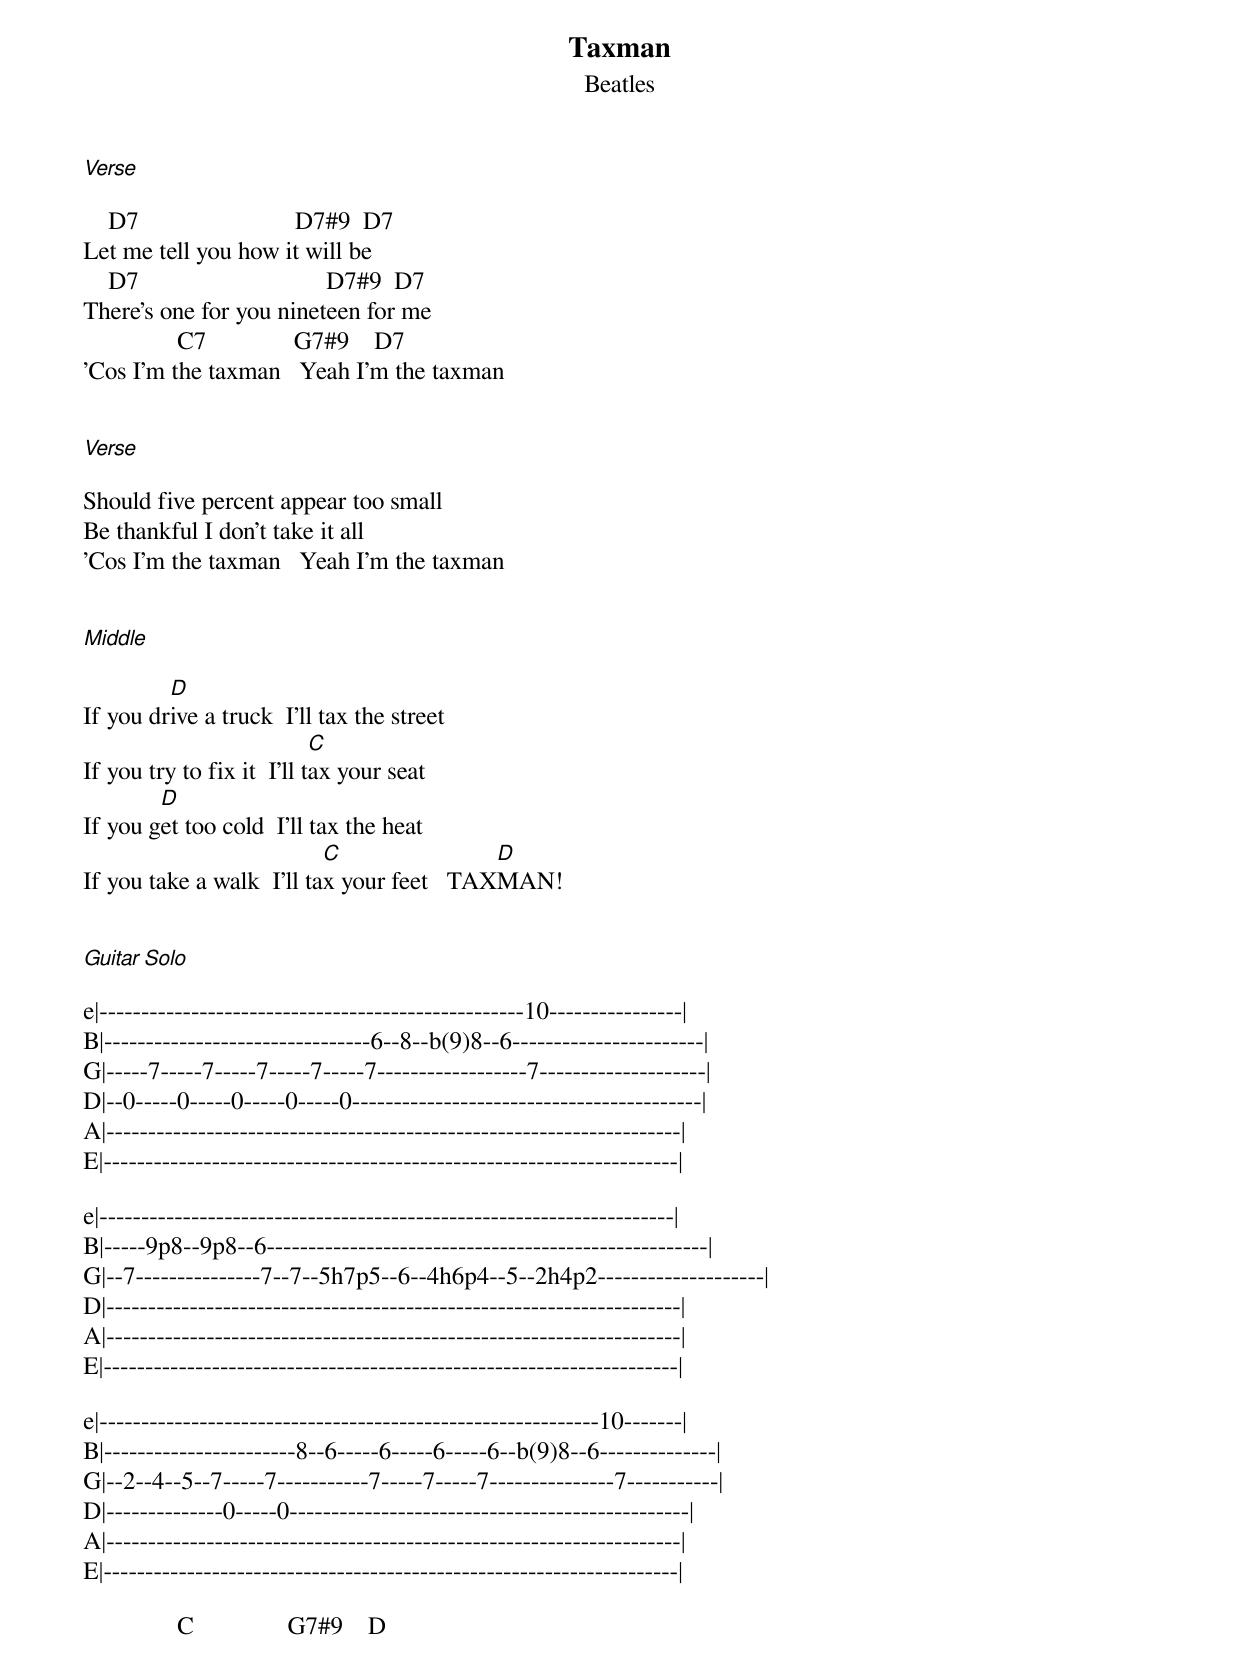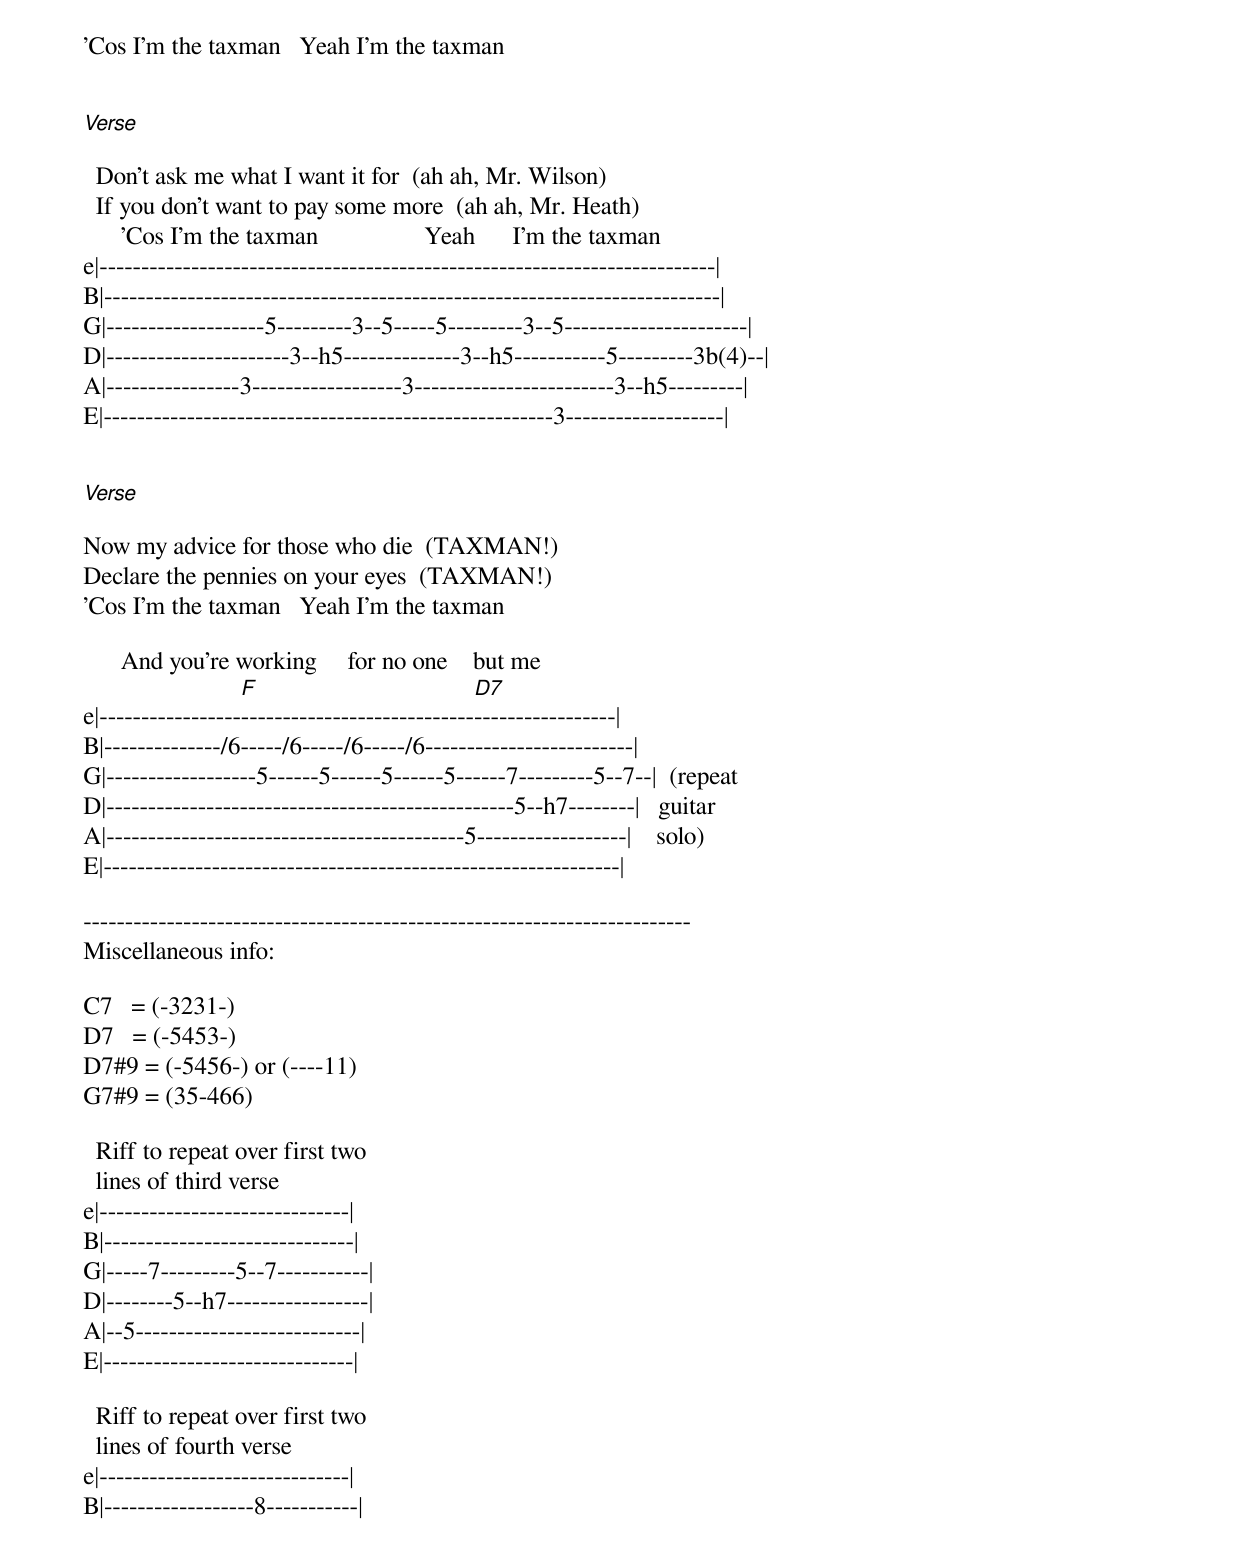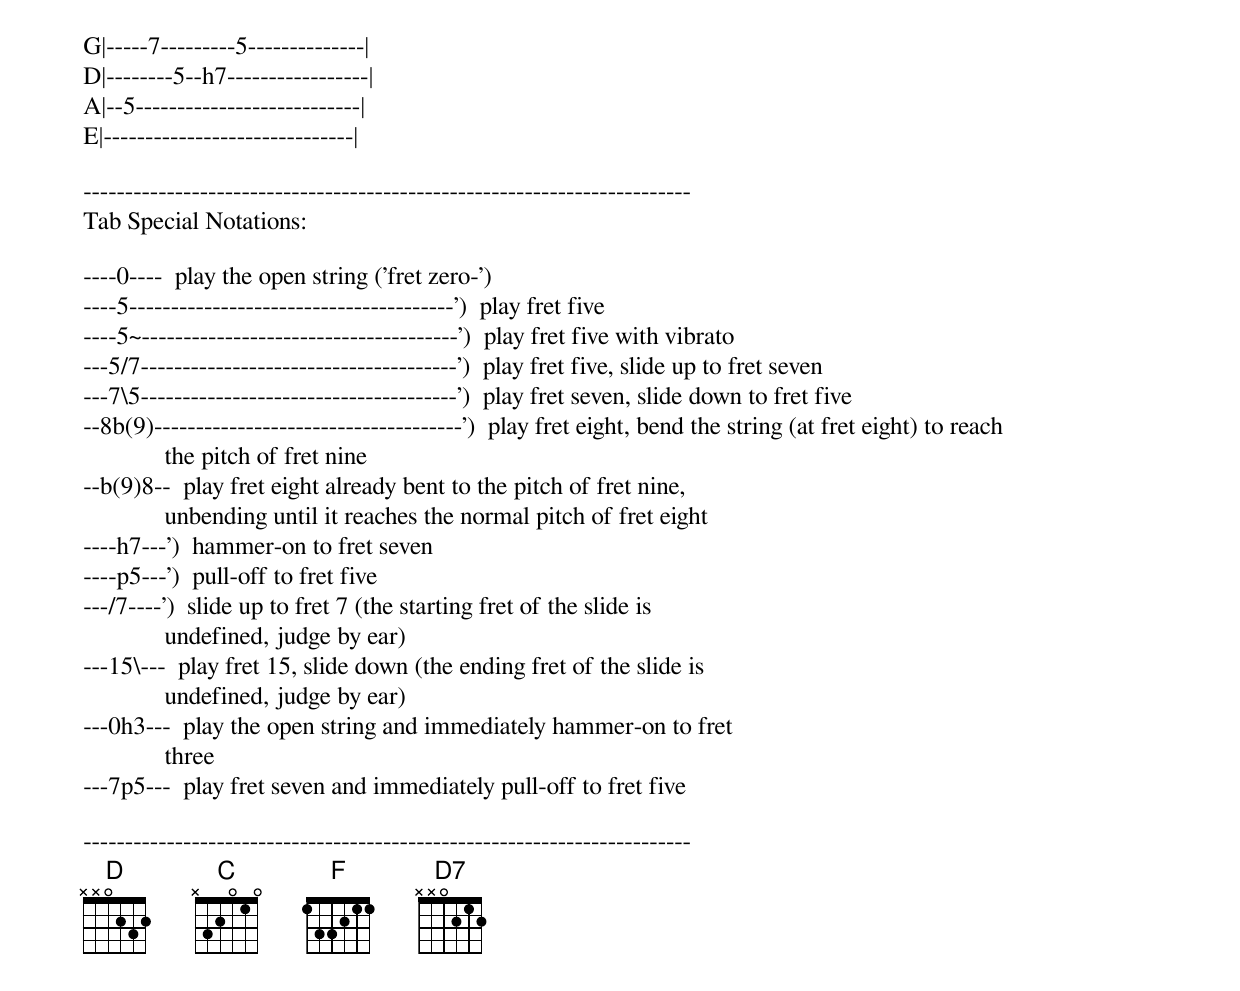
{title:Taxman}
{subtitle:Beatles}
[Verse]

    D7                         D7#9  D7
Let me tell you how it will be
    D7                              D7#9  D7
There's one for you nineteen for me
               C7              G7#9    D7
'Cos I'm the taxman   Yeah I'm the taxman


[Verse]

Should five percent appear too small
Be thankful I don't take it all
'Cos I'm the taxman   Yeah I'm the taxman


[Middle]

If you dr[D]ive a truck  I'll tax the street
If you try to fix it  I'll t[C]ax your seat
If you g[D]et too cold  I'll tax the heat
If you take a walk  I'll ta[C]x your feet   TAX[D]MAN!


[Guitar Solo]

e|---------------------------------------------------10----------------|
B|--------------------------------6--8--b(9)8--6-----------------------|
G|-----7-----7-----7-----7-----7------------------7--------------------|
D|--0-----0-----0-----0-----0------------------------------------------|
A|---------------------------------------------------------------------|
E|---------------------------------------------------------------------|

e|---------------------------------------------------------------------|
B|-----9p8--9p8--6-----------------------------------------------------|
G|--7---------------7--7--5h7p5--6--4h6p4--5--2h4p2--------------------|
D|---------------------------------------------------------------------|
A|---------------------------------------------------------------------|
E|---------------------------------------------------------------------|

e|------------------------------------------------------------10-------|
B|-----------------------8--6-----6-----6-----6--b(9)8--6--------------|
G|--2--4--5--7-----7-----------7-----7-----7---------------7-----------|
D|--------------0-----0------------------------------------------------|
A|---------------------------------------------------------------------|
E|---------------------------------------------------------------------|

               C               G7#9    D
'Cos I'm the taxman   Yeah I'm the taxman


[Verse]

  Don't ask me what I want it for  (ah ah, Mr. Wilson)
  If you don't want to pay some more  (ah ah, Mr. Heath)
      'Cos I'm the taxman                 Yeah      I'm the taxman
e|--------------------------------------------------------------------------|
B|--------------------------------------------------------------------------|
G|-------------------5---------3--5-----5---------3--5----------------------|
D|----------------------3--h5--------------3--h5-----------5---------3b(4)--|
A|----------------3------------------3------------------------3--h5---------|
E|------------------------------------------------------3-------------------|


[Verse]

Now my advice for those who die  (TAXMAN!)
Declare the pennies on your eyes  (TAXMAN!)
'Cos I'm the taxman   Yeah I'm the taxman

      And you're working     for no one    but me
e|-----------------[F]----------------------------[D7]-----------------|
B|--------------/6-----/6-----/6-----/6-------------------------|
G|------------------5------5------5------5------7---------5--7--|  (repeat
D|-------------------------------------------------5--h7--------|   guitar
A|-------------------------------------------5------------------|    solo)
E|--------------------------------------------------------------|

-------------------------------------------------------------------------
Miscellaneous info:

C7   = (-3231-)
D7   = (-5453-)
D7#9 = (-5456-) or (----11)
G7#9 = (35-466)

  Riff to repeat over first two
  lines of third verse
e|------------------------------|
B|------------------------------|
G|-----7---------5--7-----------|
D|--------5--h7-----------------|
A|--5---------------------------|
E|------------------------------|

  Riff to repeat over first two
  lines of fourth verse
e|------------------------------|
B|------------------8-----------|
G|-----7---------5--------------|
D|--------5--h7-----------------|
A|--5---------------------------|
E|------------------------------|

-------------------------------------------------------------------------
Tab Special Notations:

----0----  play the open string ('fret zero-')
----5---------------------------------------')  play fret five
----5~--------------------------------------')  play fret five with vibrato
---5/7--------------------------------------')  play fret five, slide up to fret seven
---7\5--------------------------------------')  play fret seven, slide down to fret five
--8b(9)-------------------------------------')  play fret eight, bend the string (at fret eight) to reach
             the pitch of fret nine
--b(9)8--  play fret eight already bent to the pitch of fret nine,
             unbending until it reaches the normal pitch of fret eight
----h7---')  hammer-on to fret seven
----p5---')  pull-off to fret five
---/7----')  slide up to fret 7 (the starting fret of the slide is
             undefined, judge by ear)
---15\---  play fret 15, slide down (the ending fret of the slide is
             undefined, judge by ear)
---0h3---  play the open string and immediately hammer-on to fret
             three
---7p5---  play fret seven and immediately pull-off to fret five

-------------------------------------------------------------------------
